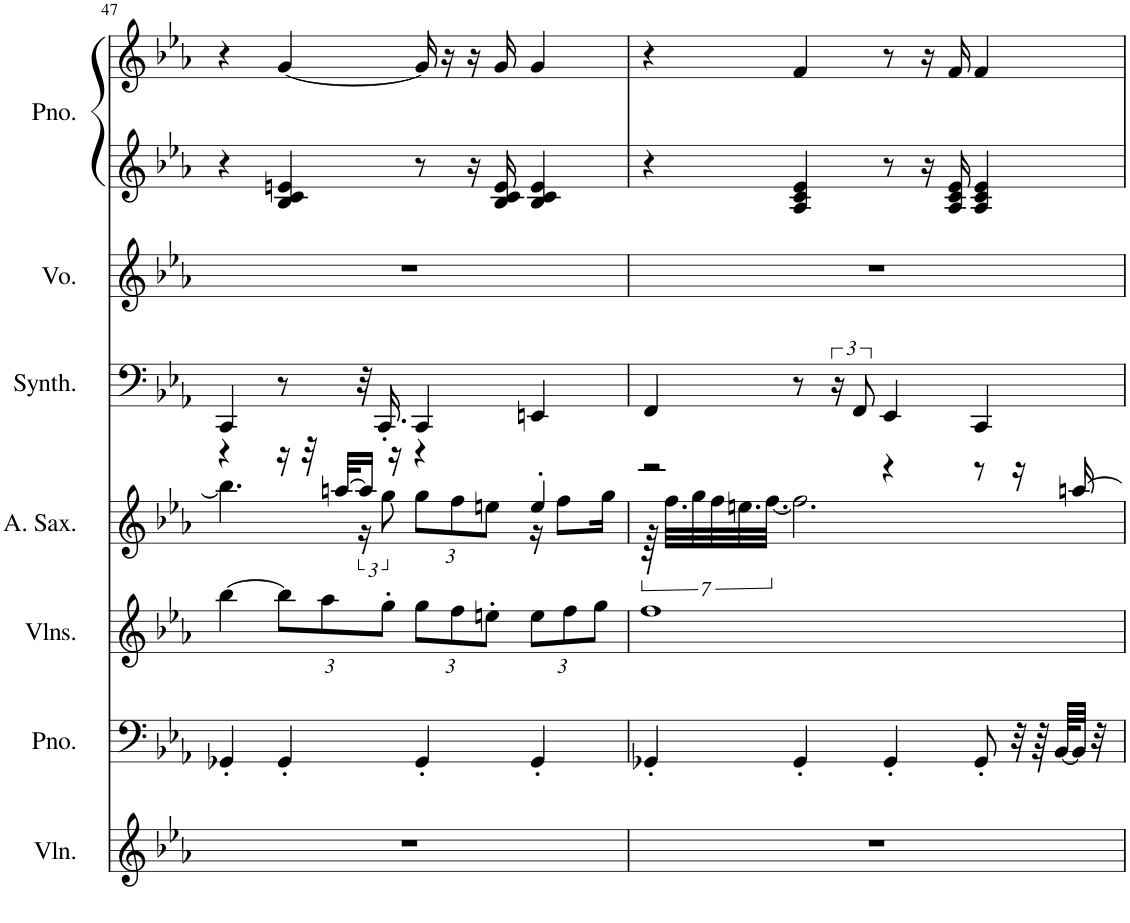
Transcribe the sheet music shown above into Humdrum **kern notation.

**kern	**kern	**kern	**kern	**kern	**kern	**kern	**kern
*part7	*part6	*part5	*part4	*part3	*part2	*part1	*part1
*staff8	*staff7	*staff6	*staff5	*staff4	*staff3	*staff2	*staff1
*I"Violin, Piccicato	*I"Piano, Drum	*I"Violins, String	*I"Alto Saxophone, Alto Sax	*I"Bass Synthesizer, Bass	*I"Voice, Vokal	*I"Piano, Piano	*
*I'Vln.	*I'Pno.	*I'Vlns.	*I'A. Sax.	*I'Synth.	*I'Vo.	*I'Pno.	*
!!LO:PB:g=z
*clefG2	*clefF4	*clefG2	*clefG2	*clefF4	*clefG2	*clefG2	*clefG2
*	*	*	*Trd5c9	*	*	*	*
*k[b-e-a-]	*k[b-e-a-]	*k[b-e-a-]	*k[b-e-a-]	*k[b-e-a-]	*k[b-e-a-]	*k[b-e-a-]	*k[b-e-a-]
*M4/4	*M4/4	*M4/4	*M4/4	*M4/4	*M4/4	*M4/4	*M4/4
=47	=47	=47	=47	=47	=47	=47	=47
*	*	*	*^	*	*	*	*
1r	4GG-X'/	[4bb-\	4r	4.bb-\]	4CC/	1r	4r	4r
*	*	*Xbrackettup	*	*	*	*	*	*
.	4GG-'/	12bb-\L]	16r	.	8r	.	4B-/ 4c/ 4en/	[4g/
.	.	.	32r	.	.	.	.	.
.	.	12aa-\	.	.	.	.	.	.
.	.	.	[32aan/KLL	.	.	.	.	.
.	.	.	16aa/JJ]	24r	32r	.	.	.
.	.	.	.	.	16.CC'/	.	.	.
.	.	12gg'\J	.	12gg\	.	.	.	.
.	.	.	16r	.	.	.	.	.
*	*	*	*	*Xbrackettup	*	*	*	*
.	4GG-'/	12gg\L	4r	12gg\L	4CC/	.	8r	16g/]
.	.	.	.	.	.	.	.	16r
.	.	12ff\	.	12ff\	.	.	.	.
.	.	.	.	.	.	.	16r	16r
.	.	12een'\J	.	12een\J	.	.	.	.
.	.	.	.	.	.	.	16B-/ 16c/ 16e/	16g/
.	4GG-'/	12ee\L	4ee'/	16r	4EEn/	.	4B-/ 4c/ 4e/	4g/
.	.	.	.	8ff\L	.	.	.	.
.	.	12ff\	.	.	.	.	.	.
.	.	12gg\J	.	.	.	.	.	.
.	.	.	.	16gg\Jk	.	.	.	.
=48	=48	=48	=48	=48	=48	=48	=48	=48
*	*	*	*	*brackettup	*	*	*	*
1r	4GG-X'/	1ff	2r	56r	4FF/	1r	4r	4r
.	.	.	.	28.ff\LLL	.	.	.	.
.	.	.	.	28gg\	.	.	.	.
.	.	.	.	28ff\	.	.	.	.
.	.	.	.	28.een\	.	.	.	.
.	.	.	.	[28.ff\JJJ	.	.	.	.
.	4GG-'/	.	.	2.ff\]	8r	.	4A-/ 4c/ 4e-/	4f/
.	.	.	.	.	24r	.	.	.
.	.	.	.	.	12FF/	.	.	.
.	4GG-'/	.	4r	.	4EE-/	.	8r	8r
.	.	.	.	.	.	.	16r	16r
.	.	.	.	.	.	.	16A-/ 16c/ 16e-/	16f/
.	8GG-'/	.	8r	.	4CC/	.	4A-/ 4c/ 4e-/	4f/
.	32r	.	16r	.	.	.	.	.
.	64r	.	.	.	.	.	.	.
.	[64BB-/KLLL	.	.	.	.	.	.	.
.	32BB-/JJJ]	.	[16aan/	.	.	.	.	.
.	32r	.	.	.	.	.	.	.
*	*	*	*v	*v	*	*	*	*
=	=	=	=	=	=	=	=
*-	*-	*-	*-	*-	*-	*-	*-
